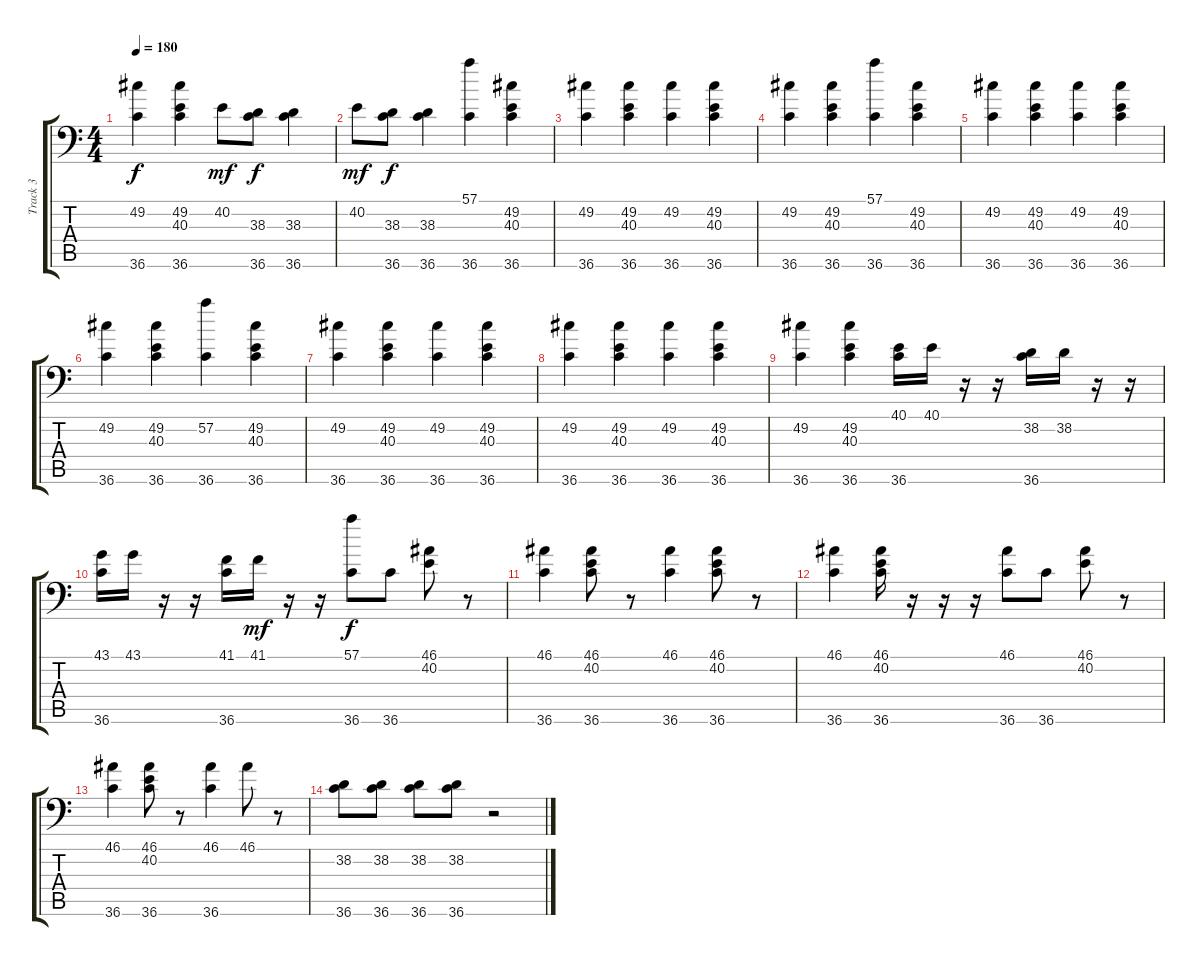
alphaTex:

\track ("Track 3" "Track 3") {instrument acousticgrandpiano}
\staff {score tabs}
\tuning (C-1 C-1 C-1 C-1 C-1 C-1) {hide}
\ts (4 4)
\tempo 180
\clef f4
\ks c
(49.2 36.6).4{dy f} (49.2 40.3 36.6).4 40.2.8{dy mf} (38.3 36.6).8{dy f} (38.3 36.6).4 |
40.2.8{dy mf} (38.3 36.6).8{dy f} (38.3 36.6).4 (57.1 36.6).4 (49.2 40.3 36.6).4 |
(49.2 36.6).4 (49.2 40.3 36.6).4 (49.2 36.6).4 (49.2 40.3 36.6).4 |
(49.2 36.6).4 (49.2 40.3 36.6).4 (57.1 36.6).4 (49.2 40.3 36.6).4 |
(49.2 36.6).4 (49.2 40.3 36.6).4 (49.2 36.6).4 (49.2 40.3 36.6).4 |
(49.2 36.6).4 (49.2 40.3 36.6).4 (57.2 36.6).4 (49.2 40.3 36.6).4 |
(49.2 36.6).4 (49.2 40.3 36.6).4 (49.2 36.6).4 (49.2 40.3 36.6).4 |
(49.2 36.6).4 (49.2 40.3 36.6).4 (49.2 36.6).4 (49.2 40.3 36.6).4 |
(49.2 36.6).4 (49.2 40.3 36.6).4 (40.1 36.6).16 40.1.16 r.16 r.16 (38.2 36.6).16 38.2.16 r.16 r.16 |
(43.1 36.6).16 43.1.16 r.16 r.16 (41.1 36.6).16 41.1.16{dy mf} r.16 r.16 (57.1 36.6).8{dy f} 36.6.8 (46.1 40.2).8 r.8 |
(46.1 36.6).4 (46.1 40.2 36.6).8 r.8 (46.1 36.6).4 (46.1 40.2 36.6).8 r.8 |
(46.1 36.6).4 (46.1 40.2 36.6).16 r.16 r.16 r.16 (46.1 36.6).8 36.6.8 (46.1 40.2).8 r.8 |
(46.1 36.6).4 (46.1 40.2 36.6).8 r.8 (46.1 36.6).4 46.1.8 r.8 |
(38.2 36.6).8 (38.2 36.6).8 (38.2 36.6).8 (38.2 36.6).8 r.2
